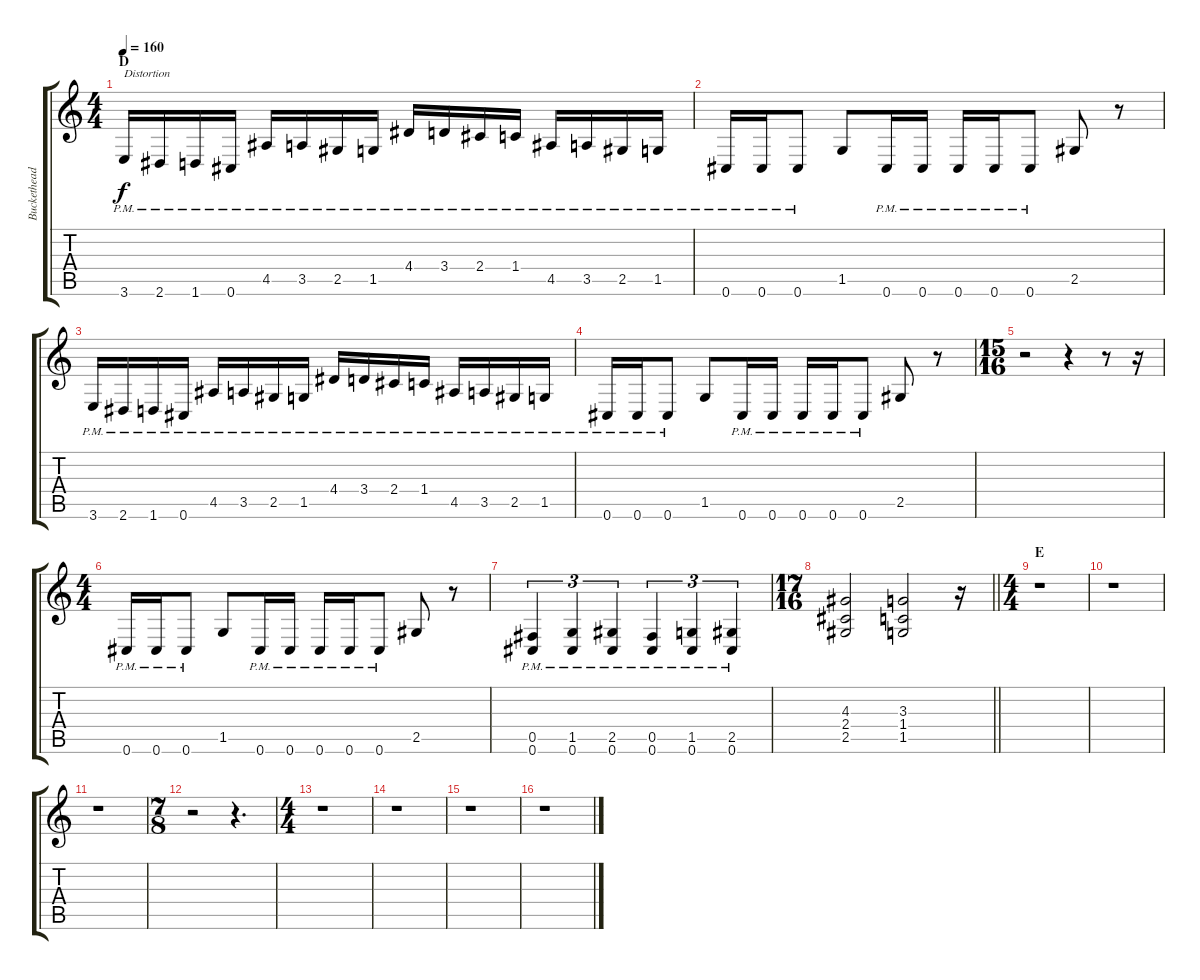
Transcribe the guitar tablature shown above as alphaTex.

\track ("Buckethead" "Buckethead") {instrument distortionguitar}
\staff {score tabs}
\tuning (Db4 Ab3 E3 B2 Gb2 Db2) {hide}
\ts (4 4)
\section ("" "D")
\tempo 160
\clef g2
\ks c
3.6{pm}.16{txt "Distortion" dy f volume 12 instrument distortionguitar} 2.6{pm}.16 1.6{pm}.16 0.6{pm}.16 4.5{pm}.16 3.5{pm}.16 2.5{pm}.16 1.5{pm}.16 4.4{pm}.16 3.4{pm}.16 2.4{pm}.16 1.4{pm}.16 4.5{pm}.16 3.5{pm}.16 2.5{pm}.16 1.5{pm}.16 |
0.6{pm}.16 0.6{pm}.16 0.6{pm}.8 1.5.8 0.6{pm}.16 0.6{pm}.16 0.6{pm}.16 0.6{pm}.16 0.6{pm}.8 2.5.8 r.8 |
3.6{pm}.16 2.6{pm}.16 1.6{pm}.16 0.6{pm}.16 4.5{pm}.16 3.5{pm}.16 2.5{pm}.16 1.5{pm}.16 4.4{pm}.16 3.4{pm}.16 2.4{pm}.16 1.4{pm}.16 4.5{pm}.16 3.5{pm}.16 2.5{pm}.16 1.5{pm}.16 |
0.6{pm}.16 0.6{pm}.16 0.6{pm}.8 1.5.8 0.6{pm}.16 0.6{pm}.16 0.6{pm}.16 0.6{pm}.16 0.6{pm}.8 2.5.8 r.8 |
\ts (15 16)
r.2 r.4 r.8 r.16 |
\ts (4 4)
0.6{pm}.16 0.6{pm}.16 0.6{pm}.8 1.5.8 0.6{pm}.16 0.6{pm}.16 0.6{pm}.16 0.6{pm}.16 0.6{pm}.8 2.5.8 r.8 |
(0.5{pm} 0.6{pm}).4{tu (3 2)} (1.5{pm} 0.6{pm}).4{tu (3 2)} (2.5{pm} 0.6{pm}).4{tu (3 2)} (0.5{pm} 0.6{pm}).4{tu (3 2)} (1.5{pm} 0.6{pm}).4{tu (3 2)} (2.5{pm} 0.6{pm}).4{tu (3 2)} |
\ts (17 16)
\barLineRight lightlight
(4.3 2.4 2.5).2 (3.3 1.4 1.5).2 r.16 |
\ts (4 4)
\section ("" "E")
r.1 |
r.1 |
r.1 |
\ts (7 8)
r.2 r.4{d} |
\ts (4 4)
r.1 |
r.1 |
r.1 |
r.1
